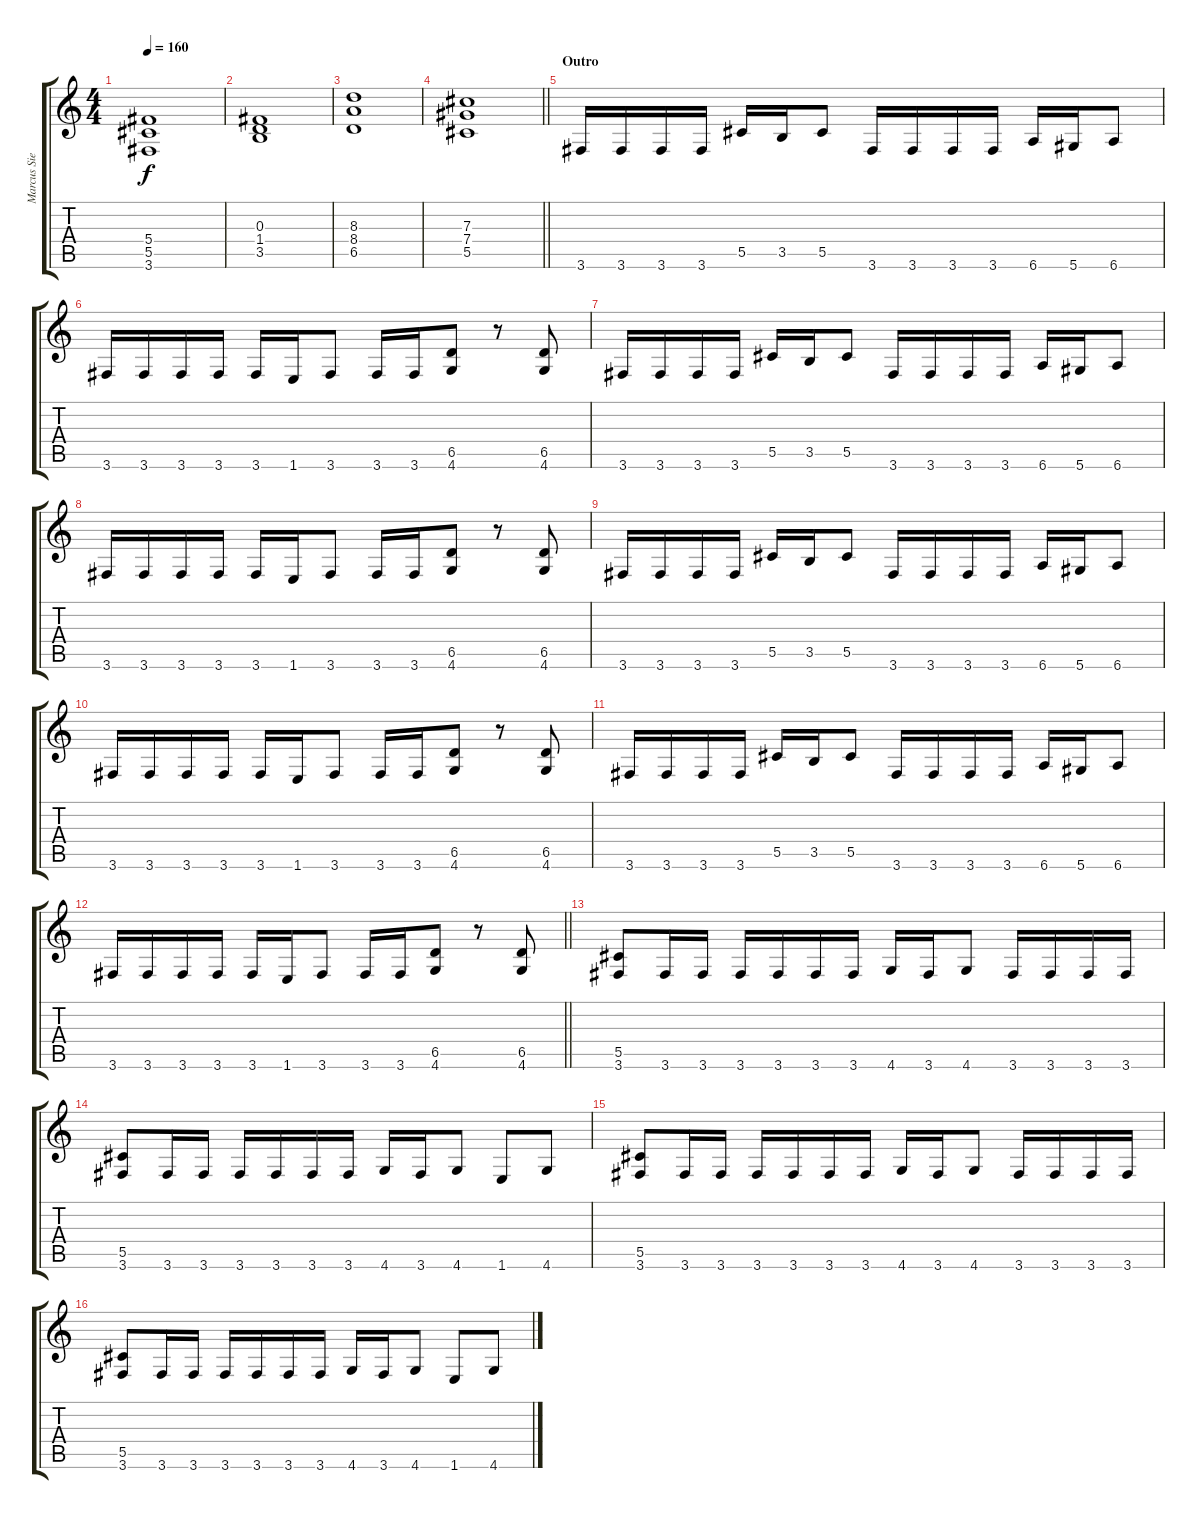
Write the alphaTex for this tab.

\track ("Marcus Siepen" "Marcus Sie") {instrument distortionguitar}
\staff {score tabs}
\tuning (Eb4 Bb3 Gb3 Db3 Ab2 Eb2) {hide}
\ts (4 4)
\tempo 160
\clef g2
\ks c
(5.4 5.5 3.6).1{dy f} |
(0.3 1.4 3.5).1 |
(8.3 8.4 6.5).1 |
\barLineRight lightlight
(7.3 7.4 5.5).1 |
\section ("" "Outro")
3.6.16{volume 15} 3.6.16 3.6.16 3.6.16 5.5.16 3.5.16 5.5.8 3.6.16 3.6.16 3.6.16 3.6.16 6.6.16 5.6.16 6.6.8 |
3.6.16 3.6.16 3.6.16 3.6.16 3.6.16 1.6.16 3.6.8 3.6.16 3.6.16 (6.5 4.6).8 r.8 (6.5 4.6).8 |
3.6.16 3.6.16 3.6.16 3.6.16 5.5.16 3.5.16 5.5.8 3.6.16 3.6.16 3.6.16 3.6.16 6.6.16 5.6.16 6.6.8 |
3.6.16 3.6.16 3.6.16 3.6.16 3.6.16 1.6.16 3.6.8 3.6.16 3.6.16 (6.5 4.6).8 r.8 (6.5 4.6).8 |
3.6.16 3.6.16 3.6.16 3.6.16 5.5.16 3.5.16 5.5.8 3.6.16 3.6.16 3.6.16 3.6.16 6.6.16 5.6.16 6.6.8 |
3.6.16 3.6.16 3.6.16 3.6.16 3.6.16 1.6.16 3.6.8 3.6.16 3.6.16 (6.5 4.6).8 r.8 (6.5 4.6).8 |
3.6.16 3.6.16 3.6.16 3.6.16 5.5.16 3.5.16 5.5.8 3.6.16 3.6.16 3.6.16 3.6.16 6.6.16 5.6.16 6.6.8 |
\barLineRight lightlight
3.6.16 3.6.16 3.6.16 3.6.16 3.6.16 1.6.16 3.6.8 3.6.16 3.6.16 (6.5 4.6).8 r.8 (6.5 4.6).8 |
(5.5 3.6).8 3.6.16 3.6.16 3.6.16 3.6.16 3.6.16 3.6.16 4.6.16 3.6.16 4.6.8 3.6.16 3.6.16 3.6.16 3.6.16 |
(5.5 3.6).8 3.6.16 3.6.16 3.6.16 3.6.16 3.6.16 3.6.16 4.6.16 3.6.16 4.6.8 1.6.8 4.6.8 |
(5.5 3.6).8 3.6.16 3.6.16 3.6.16 3.6.16 3.6.16 3.6.16 4.6.16 3.6.16 4.6.8 3.6.16 3.6.16 3.6.16 3.6.16 |
(5.5 3.6).8 3.6.16 3.6.16 3.6.16 3.6.16 3.6.16 3.6.16 4.6.16 3.6.16 4.6.8 1.6.8 4.6.8
